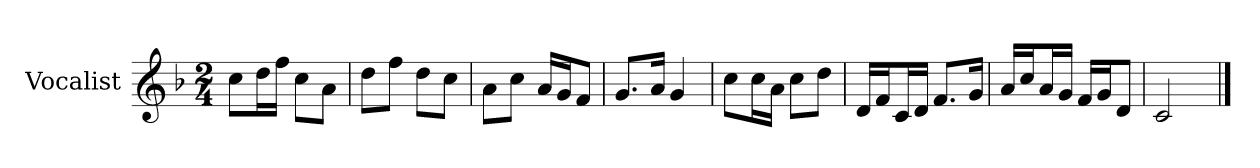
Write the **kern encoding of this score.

**kern
*part1
*staff1
*I"Vocalist
*k[b-]
*F:
*M2/4
=
8ccL
16ddL
16ffJJ
8ccL
8aJ
=1
8ddL
8ffJ
8ddL
8ccJ
=2
8aL
8ccJ
16aLL
16gJ
8fJ
=3
8.gL
16aJk
4g
=4
8ccL
16ccL
16aJJ
8ccL
8ddJ
=5
16dLL
16fJ
16cL
16dJJ
8.fL
16gJk
=6
16aLL
16ccJ
16aL
16gJJ
16fLL
16gJ
8dJ
=7
2c
==
*-
